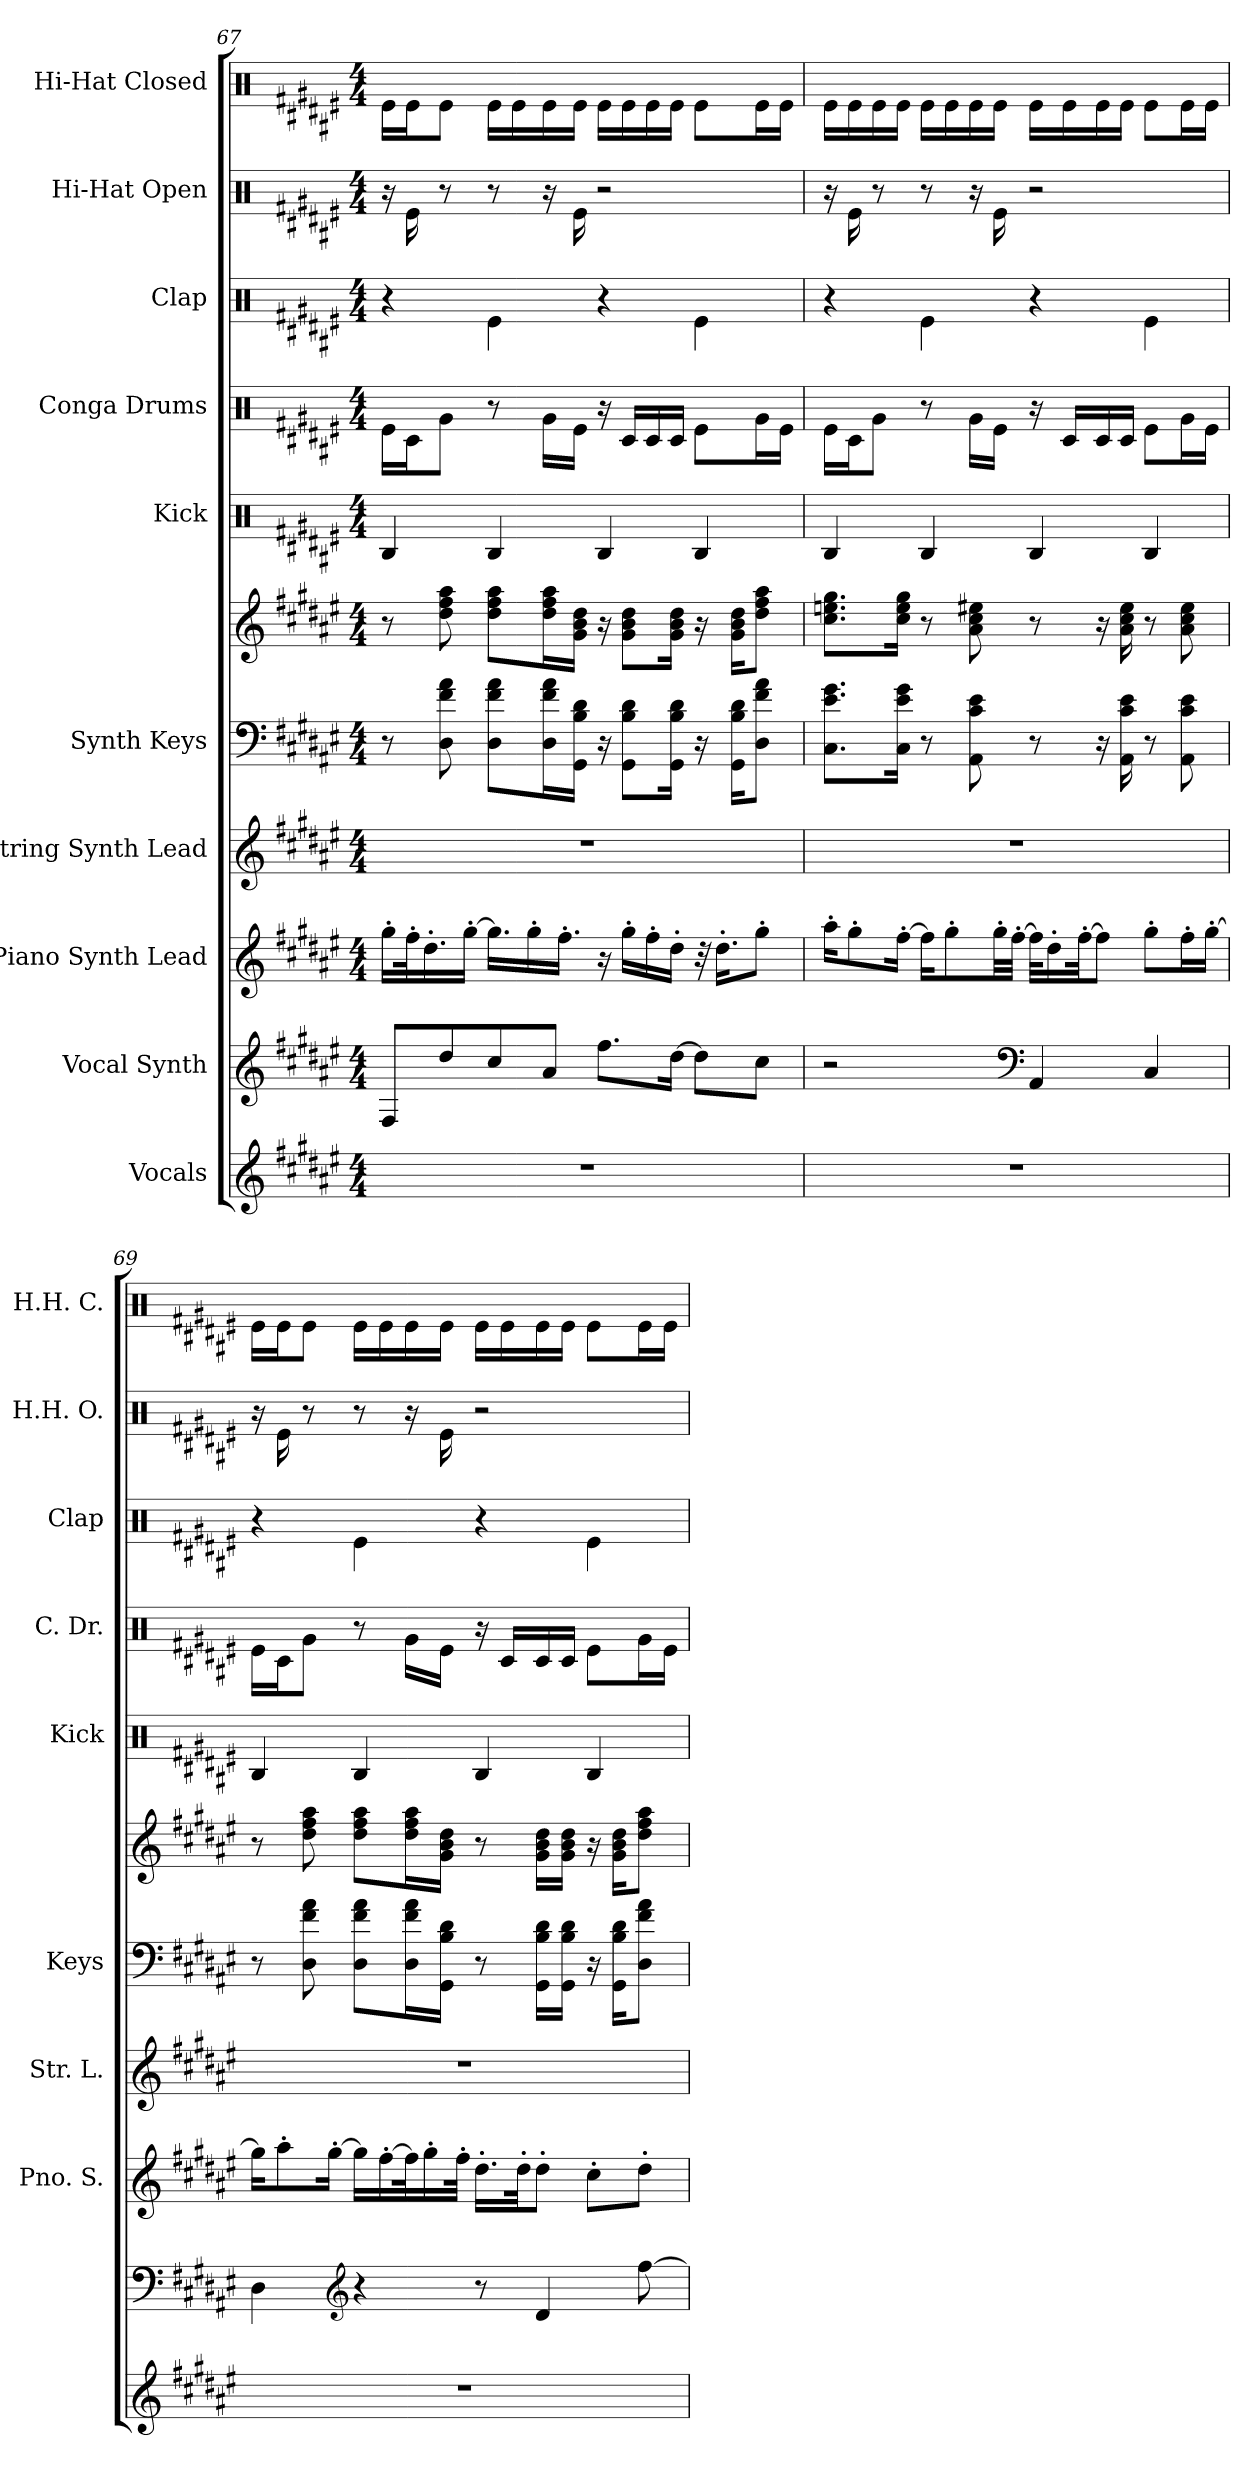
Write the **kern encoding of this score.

**kern	**kern	**kern	**kern	**kern	**kern	**kern	**kern	**kern	**kern	**kern
*part10	*part9	*part8	*part7	*part6	*part6	*part5	*part4	*part3	*part2	*part1
*staff11	*staff10	*staff9	*staff8	*staff7	*staff6	*staff5	*staff4	*staff3	*staff2	*staff1
*I"Vocals	*I"Vocal Synth	*I"Piano Synth Lead	*I"String Synth Lead	*I"Synth Keys	*	*I"Kick	*I"Conga Drums	*I"Clap	*I"Hi-Hat Open	*I"Hi-Hat Closed
*	*	*I'Pno. S.	*I'Str. L.	*I'Keys	*	*I'Kick	*I'C. Dr.	*I'Clap	*I'H.H. O.	*I'H.H. C.
*clefG2	*clefG2	*clefG2	*clefG2	*clefF4	*clefG2	*clefX	*clefX	*clefX	*clefX	*clefX
*k[f#c#g#d#a#e#]	*k[f#c#g#d#a#e#]	*k[f#c#g#d#a#e#]	*k[f#c#g#d#a#e#]	*k[f#c#g#d#a#e#]	*k[f#c#g#d#a#e#]	*k[f#c#g#d#a#e#]	*k[f#c#g#d#a#e#]	*k[f#c#g#d#a#e#]	*k[f#c#g#d#a#e#]	*k[f#c#g#d#a#e#]
*F#:	*F#:	*F#:	*F#:	*F#:	*F#:	*F#:	*F#:	*F#:	*F#:	*F#:
*M4/4	*M4/4	*M4/4	*M4/4	*M4/4	*M4/4	*M4/4	*M4/4	*M4/4	*M4/4	*M4/4
=67	=67	=67	=67	=67	=67	=67	=67	=67	=67	=67
1r	8F#/L	16gg#'>\LL	1r	8r	8r	4RB/	16Re\LL	4r	16r	16Re\LL
.	.	32ff#'>\k	.	.	.	.	16Rc\J	.	16Re\	16Re\J
.	.	16.dd#'>\	.	.	.	.	.	.	.	.
.	8dd#/	.	.	8D#\ 8f#\ 8a#\	8dd#\ 8ff#\ 8aa#\	.	8Rg\J	.	8r	8Re\J
.	.	[16gg#'>\JJ	.	.	.	.	.	.	.	.
.	8cc#/	16.gg#\LL]	.	8D#\ 8f#\ 8a#\L	8dd#\ 8ff#\ 8aa#\L	4RB/	8r	4Re\	8r	16Re\LL
.	.	.	.	.	.	.	.	.	.	16Re\
.	.	16gg#'>\	.	.	.	.	.	.	.	.
.	8a#/J	.	.	16D#\ 16f#\ 16a#\L	16dd#\ 16ff#\ 16aa#\L	.	16Rg\LL	.	16r	16Re\
.	.	16.ff#'>\JJ	.	.	.	.	.	.	.	.
.	.	.	.	16GG#\ 16B\ 16d#\JJ	16g#\ 16b\ 16dd#\JJ	.	16Re\JJ	.	16Re\	16Re\JJ
.	8.ff#\L	16r	.	16r	16r	4RB/	16r	4r	2r	16Re\LL
.	.	16gg#'>\LL	.	8GG#\ 8B\ 8d#\L	8g#\ 8b\ 8dd#\L	.	16Rc/LL	.	.	16Re\
.	.	16ff#'>\	.	.	.	.	16Rc/	.	.	16Re\
.	[16dd#\Jk	16dd#'>\JJ	.	16GG#\ 16B\ 16d#\Jk	16g#\ 16b\ 16dd#\Jk	.	16Rc/JJ	.	.	16Re\JJ
.	8dd#\L]	32r	.	16r	16r	4RB/	8Re\L	4Re\	.	8Re\L
.	.	16.dd#'>\KL	.	.	.	.	.	.	.	.
.	.	.	.	16GG#\ 16B\ 16d#\KL	16g#\ 16b\ 16dd#\KL	.	.	.	.	.
.	8cc#\J	8gg#'>\J	.	8D#\ 8f#\ 8a#\J	8dd#\ 8ff#\ 8aa#\J	.	16Rg\L	.	.	16Re\L
.	.	.	.	.	.	.	16Re\JJ	.	.	16Re\JJ
!!LO:PB:g=z
=68	=68	=68	=68	=68	=68	=68	=68	=68	=68	=68
1r	2r	16aa#'>\KL	1r	8.C#\ 8.e#\ 8.g#\L	8.cc#\ 8.een\ 8.gg#\L	4RB/	16Re\LL	4r	16r	16Re\LL
.	.	8gg#'>\	.	.	.	.	16Rc\J	.	16Re\	16Re\
.	.	.	.	.	.	.	8Rg\J	.	8r	16Re\
.	.	[16ff#'>\Jk	.	16C#\ 16e#\ 16g#\Jk	16cc#\ 16ee\ 16gg#\Jk	.	.	.	.	16Re\JJ
.	.	16ff#\KL]	.	8r	8r	4RB/	8r	4Re\	8r	16Re\LL
.	.	8gg#'>\	.	.	.	.	.	.	.	16Re\
.	.	.	.	8AA#\ 8c#\ 8e#\	8a#\ 8cc#\ 8ee#X\	.	16Rg\LL	.	16r	16Re\
.	.	32gg#'>\LL	.	.	.	.	16Re\JJ	.	16Re\	16Re\JJ
.	.	[32ff#'>\JJJ	.	.	.	.	.	.	.	.
*	*clefF4	*	*	*	*	*	*	*	*	*
.	4AA#/	32ff#\KLL]	.	8r	8r	4RB/	16r	4r	2r	16Re\LL
.	.	16dd#'>\	.	.	.	.	.	.	.	.
.	.	.	.	.	.	.	16Rc/LL	.	.	16Re\
.	.	[32ff#'>\Jk	.	.	.	.	.	.	.	.
.	.	8ff#\J]	.	16r	16r	.	16Rc/	.	.	16Re\
.	.	.	.	16AA#\ 16c#\ 16e#\	16a#\ 16cc#\ 16ee#\	.	16Rc/JJ	.	.	16Re\JJ
.	4C#/	8gg#'>\L	.	8r	8r	4RB/	8Re\L	4Re\	.	8Re\L
.	.	16ff#'>\L	.	8AA#\ 8c#\ 8e#\	8a#\ 8cc#\ 8ee#\	.	16Rg\L	.	.	16Re\L
.	.	[16gg#'>\JJ	.	.	.	.	16Re\JJ	.	.	16Re\JJ
=69	=69	=69	=69	=69	=69	=69	=69	=69	=69	=69
1r	4D#\	16gg#\KL]	1r	8r	8r	4RB/	16Re\LL	4r	16r	16Re\LL
.	.	8aa#'>\	.	.	.	.	16Rc\J	.	16Re\	16Re\J
.	.	.	.	8D#\ 8f#\ 8a#\	8dd#\ 8ff#\ 8aa#\	.	8Rg\J	.	8r	8Re\J
.	.	[16gg#'>\Jk	.	.	.	.	.	.	.	.
*	*clefG2	*	*	*	*	*	*	*	*	*
.	4r	16gg#\LL]	.	8D#\ 8f#\ 8a#\L	8dd#\ 8ff#\ 8aa#\L	4RB/	8r	4Re\	8r	16Re\LL
.	.	[16ff#'>\	.	.	.	.	.	.	.	16Re\
.	.	32ff#\k]	.	16D#\ 16f#\ 16a#\L	16dd#\ 16ff#\ 16aa#\L	.	16Rg\LL	.	16r	16Re\
.	.	16gg#'>\	.	.	.	.	.	.	.	.
.	.	.	.	16GG#\ 16B\ 16d#\JJ	16g#\ 16b\ 16dd#\JJ	.	16Re\JJ	.	16Re\	16Re\JJ
.	.	32ff#'>\JJk	.	.	.	.	.	.	.	.
.	8r	16.dd#'>\LL	.	8r	8r	4RB/	16r	4r	2r	16Re\LL
.	.	.	.	.	.	.	16Rc/LL	.	.	16Re\
.	.	32dd#'>\Jk	.	.	.	.	.	.	.	.
.	4d#/	8dd#'>\J	.	16GG#\ 16B\ 16d#\LL	16g#\ 16b\ 16dd#\LL	.	16Rc/	.	.	16Re\
.	.	.	.	16GG#\ 16B\ 16d#\JJ	16g#\ 16b\ 16dd#\JJ	.	16Rc/JJ	.	.	16Re\JJ
.	.	8cc#'>\L	.	16r	16r	4RB/	8Re\L	4Re\	.	8Re\L
.	.	.	.	16GG#\ 16B\ 16d#\KL	16g#\ 16b\ 16dd#\KL	.	.	.	.	.
.	[8ff#\	8dd#'>\J	.	8D#\ 8f#\ 8a#\J	8dd#\ 8ff#\ 8aa#\J	.	16Rg\L	.	.	16Re\L
.	.	.	.	.	.	.	16Re\JJ	.	.	16Re\JJ
=	=	=	=	=	=	=	=	=	=	=
*-	*-	*-	*-	*-	*-	*-	*-	*-	*-	*-
